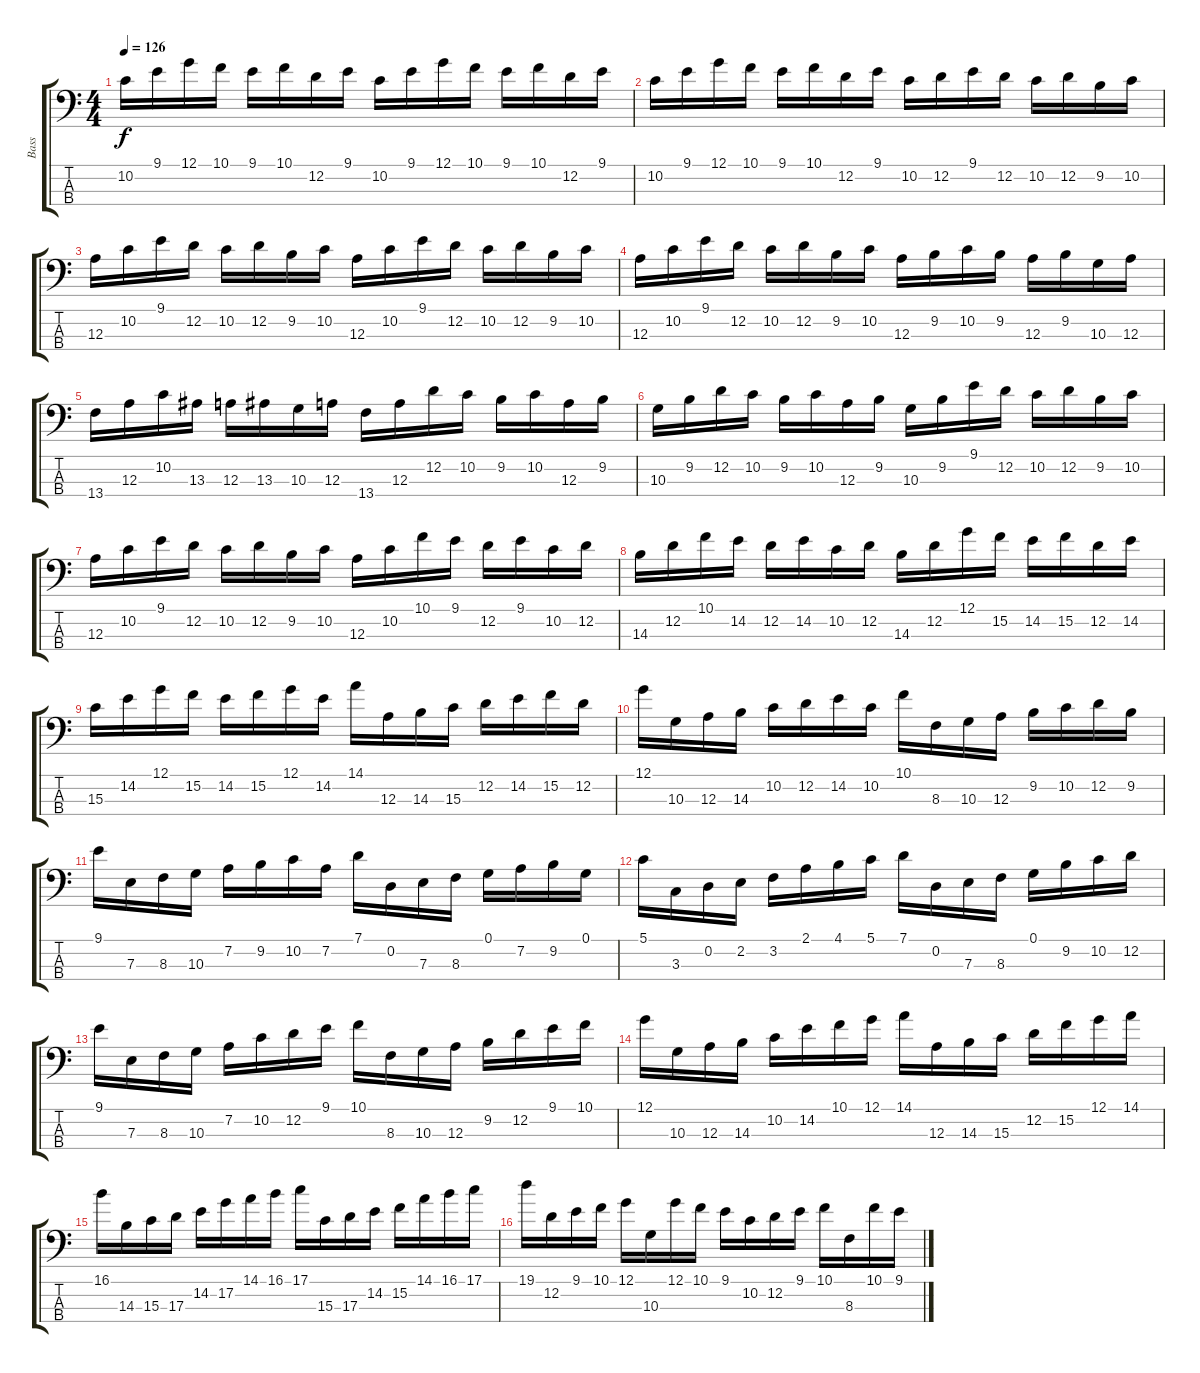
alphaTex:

\track ("Bass" "Bass") {instrument acousticbass}
\staff {score tabs}
\tuning (G2 D2 A1 E1) {hide}
\ts (4 4)
\tempo 126
\clef f4
\ks c
10.2.16{dy f instrument acousticbass} 9.1.16 12.1.16 10.1.16 9.1.16 10.1.16 12.2.16 9.1.16 10.2.16 9.1.16 12.1.16 10.1.16 9.1.16 10.1.16 12.2.16 9.1.16 |
10.2.16 9.1.16 12.1.16 10.1.16 9.1.16 10.1.16 12.2.16 9.1.16 10.2.16 12.2.16 9.1.16 12.2.16 10.2.16 12.2.16 9.2.16 10.2.16 |
12.3.16 10.2.16 9.1.16 12.2.16 10.2.16 12.2.16 9.2.16 10.2.16 12.3.16 10.2.16 9.1.16 12.2.16 10.2.16 12.2.16 9.2.16 10.2.16 |
12.3.16 10.2.16 9.1.16 12.2.16 10.2.16 12.2.16 9.2.16 10.2.16 12.3.16 9.2.16 10.2.16 9.2.16 12.3.16 9.2.16 10.3.16 12.3.16 |
13.4.16 12.3.16 10.2.16 13.3.16 12.3.16 13.3.16 10.3.16 12.3.16 13.4.16 12.3.16 12.2.16 10.2.16 9.2.16 10.2.16 12.3.16 9.2.16 |
10.3.16 9.2.16 12.2.16 10.2.16 9.2.16 10.2.16 12.3.16 9.2.16 10.3.16 9.2.16 9.1.16 12.2.16 10.2.16 12.2.16 9.2.16 10.2.16 |
12.3.16 10.2.16 9.1.16 12.2.16 10.2.16 12.2.16 9.2.16 10.2.16 12.3.16 10.2.16 10.1.16 9.1.16 12.2.16 9.1.16 10.2.16 12.2.16 |
14.3.16 12.2.16 10.1.16 14.2.16 12.2.16 14.2.16 10.2.16 12.2.16 14.3.16 12.2.16 12.1.16 15.2.16 14.2.16 15.2.16 12.2.16 14.2.16 |
15.3.16 14.2.16 12.1.16 15.2.16 14.2.16 15.2.16 12.1.16 14.2.16 14.1.16 12.3.16 14.3.16 15.3.16 12.2.16 14.2.16 15.2.16 12.2.16 |
12.1.16 10.3.16 12.3.16 14.3.16 10.2.16 12.2.16 14.2.16 10.2.16 10.1.16 8.3.16 10.3.16 12.3.16 9.2.16 10.2.16 12.2.16 9.2.16 |
9.1.16 7.3.16 8.3.16 10.3.16 7.2.16 9.2.16 10.2.16 7.2.16 7.1.16 0.2.16 7.3.16 8.3.16 0.1.16 7.2.16 9.2.16 0.1.16 |
5.1.16 3.3.16 0.2.16 2.2.16 3.2.16 2.1.16 4.1.16 5.1.16 7.1.16 0.2.16 7.3.16 8.3.16 0.1.16 9.2.16 10.2.16 12.2.16 |
9.1.16 7.3.16 8.3.16 10.3.16 7.2.16 10.2.16 12.2.16 9.1.16 10.1.16 8.3.16 10.3.16 12.3.16 9.2.16 12.2.16 9.1.16 10.1.16 |
12.1.16 10.3.16 12.3.16 14.3.16 10.2.16 14.2.16 10.1.16 12.1.16 14.1.16 12.3.16 14.3.16 15.3.16 12.2.16 15.2.16 12.1.16 14.1.16 |
16.1.16 14.3.16 15.3.16 17.3.16 14.2.16 17.2.16 14.1.16 16.1.16 17.1.16 15.3.16 17.3.16 14.2.16 15.2.16 14.1.16 16.1.16 17.1.16 |
19.1.16 12.2.16 9.1.16 10.1.16 12.1.16 10.3.16 12.1.16 10.1.16 9.1.16 10.2.16 12.2.16 9.1.16 10.1.16 8.3.16 10.1.16 9.1.16
